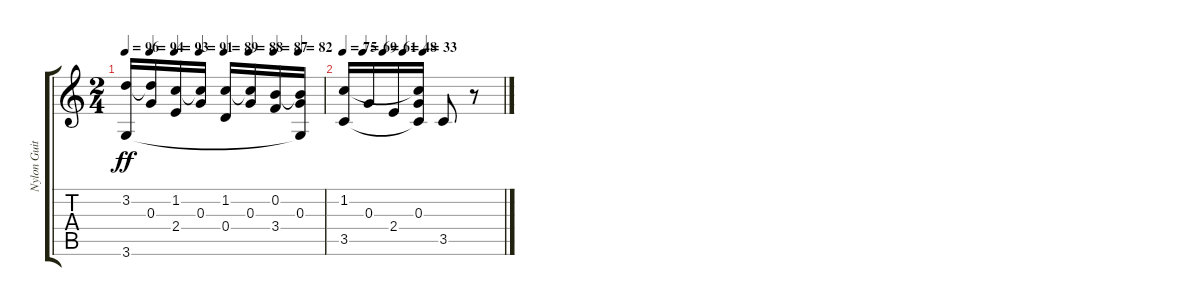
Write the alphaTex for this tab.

\track ("Nylon Guitar" "Nylon Guit") {instrument acousticguitarnylon}
\staff {score tabs}
\tuning (E4 B3 G3 D3 A2 E2) {hide}
\ts (2 4)
\tempo 96
\tempo (94 0.125)
\tempo (93 0.25)
\tempo (91 0.375)
\tempo (89 0.5)
\tempo (88 0.625)
\tempo (87 0.75)
\tempo (82 0.875)
\clef g2
\ks c
(3.2 3.6).16{dy ff} (3.2{t} 0.3).16 (1.2 2.4).16 (1.2{t} 0.3).16 (1.2 0.4).16 (1.2{t} 0.3).16 (0.2 3.4).16 (0.2{t} 0.3 3.6{t}).16 |
\tempo 75
\tempo (69 0.125)
\tempo (61 0.25)
\tempo (48 0.375)
\tempo (33 0.5)
(1.2 3.5).16 0.3.16 2.4.16 (1.2{t} 0.3 3.5{t}).16 3.5.8 r.8
